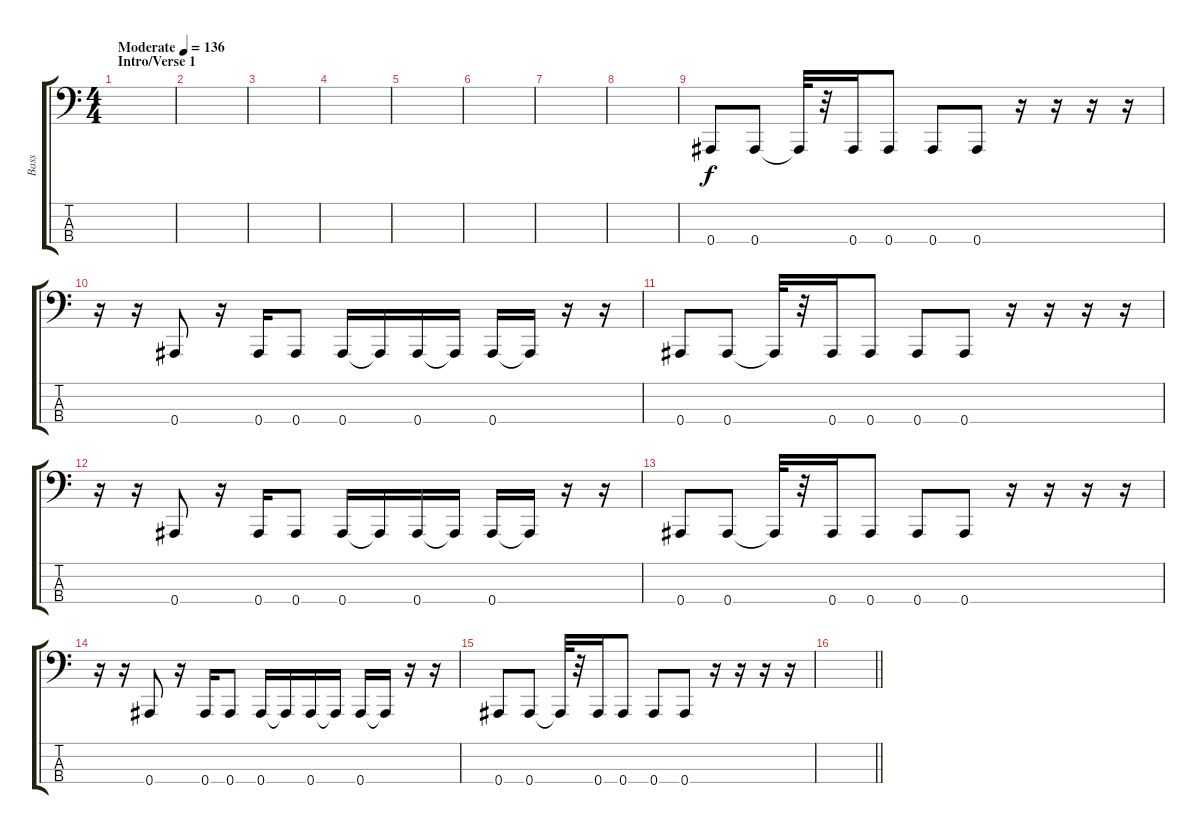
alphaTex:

\track ("Bass" "Bass") {instrument electricbassfinger}
\staff {score tabs}
\tuning (Eb2 Bb1 Gb1 Bb0) {hide}
\ts (4 4)
\section ("" "Intro/Verse 1")
\tempo (136 "Moderate")
\clef f4
\ks c
|
|
|
|
|
|
|
|
0.4.8 0.4.8 0.4{t}.32 r.32 0.4.16 0.4.8 0.4.8 0.4.8 r.16 r.16 r.16 r.16 |
r.16 r.16 0.4.8 r.16 0.4.16 0.4.8 0.4.16 0.4{t}.16 0.4.16 0.4{t}.16 0.4.16 0.4{t}.16 r.16 r.16 |
0.4.8 0.4.8 0.4{t}.32 r.32 0.4.16 0.4.8 0.4.8 0.4.8 r.16 r.16 r.16 r.16 |
r.16 r.16 0.4.8 r.16 0.4.16 0.4.8 0.4.16 0.4{t}.16 0.4.16 0.4{t}.16 0.4.16 0.4{t}.16 r.16 r.16 |
0.4.8 0.4.8 0.4{t}.32 r.32 0.4.16 0.4.8 0.4.8 0.4.8 r.16 r.16 r.16 r.16 |
r.16 r.16 0.4.8 r.16 0.4.16 0.4.8 0.4.16 0.4{t}.16 0.4.16 0.4{t}.16 0.4.16 0.4{t}.16 r.16 r.16 |
0.4.8 0.4.8 0.4{t}.32 r.32 0.4.16 0.4.8 0.4.8 0.4.8 r.16 r.16 r.16 r.16 |
\barLineRight lightlight
